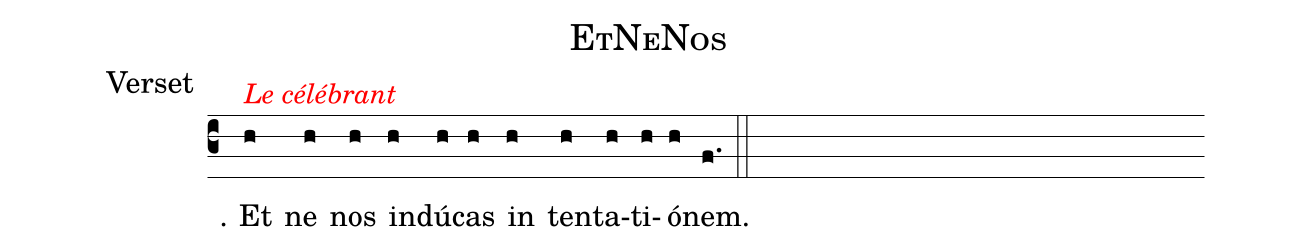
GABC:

name:EtNeNos;
office-part:Verset;
%%
(c3) <alt>\rubrica{Le célébrant}</alt>
℣. {E}t(h) ne(h) nos(h) in(h)dú(h)cas(h) in(h) ten(h)ta(h)ti(h)ó(h)nem.(f.) (::)
